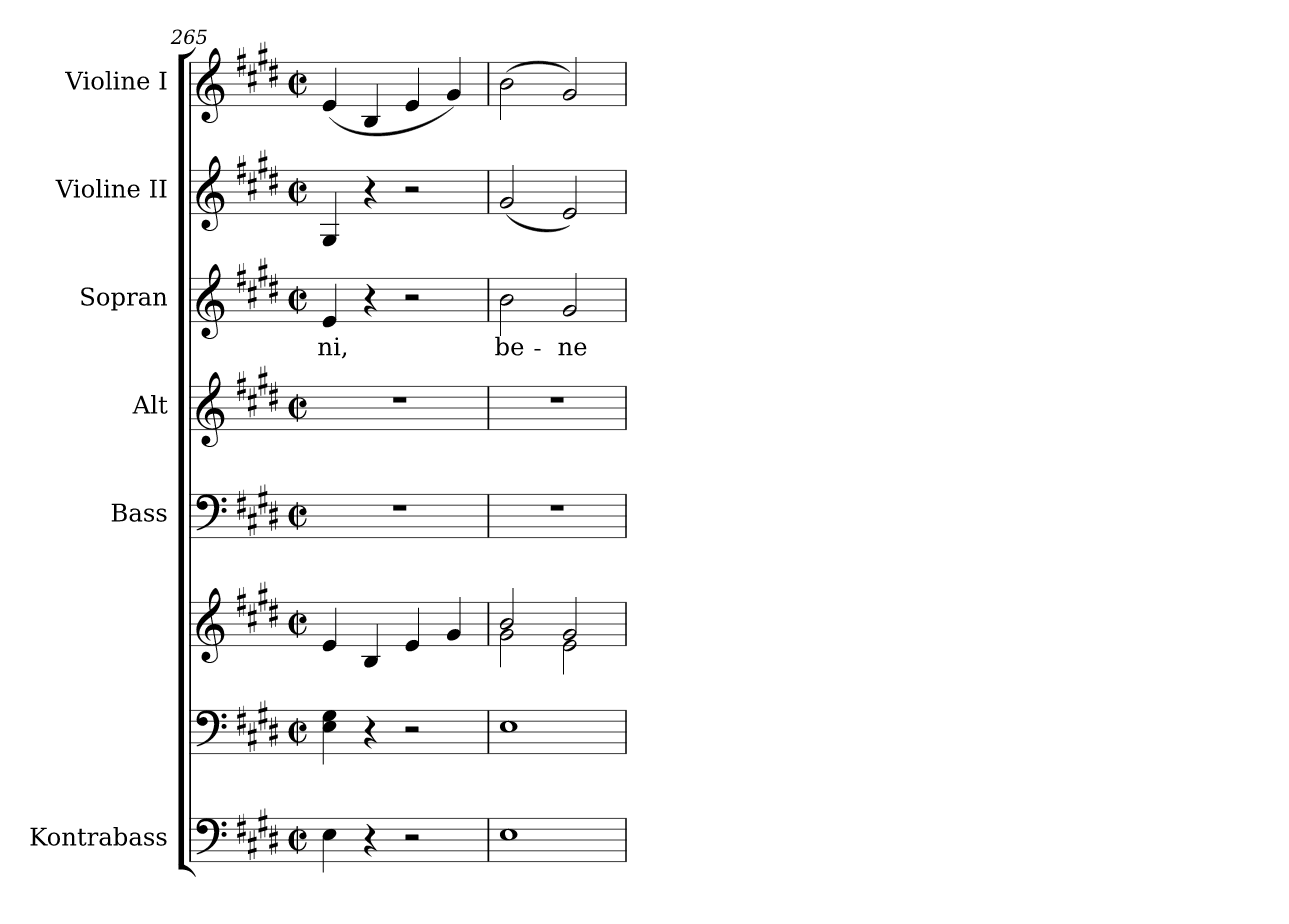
**kern	**kern	**kern	**kern	**kern	**kern	**text	**kern	**kern
*part7	*part6	*part6	*part5	*part4	*part3	*part3	*part2	*part1
*staff8	*staff7	*staff6	*staff5	*staff4	*staff3	*staff3	*staff2	*staff1
*I"Kontrabass	*	*	*I"Bass	*I"Alt	*I"Sopran	*	*I"Violine II	*I"Violine I
*I'Kb.	*	*	*I'B.	*I'A.	*I'S.	*	*I'Vl. II	*I'Vl. I
*clefF4	*clefF4	*clefG2	*clefF4	*clefG2	*clefG2	*	*clefG2	*clefG2
*ITrd7c12	*	*	*	*	*	*	*	*
*k[f#c#g#d#]	*k[f#c#g#d#]	*k[f#c#g#d#]	*k[f#c#g#d#]	*k[f#c#g#d#]	*k[f#c#g#d#]	*	*k[f#c#g#d#]	*k[f#c#g#d#]
*E:	*E:	*E:	*E:	*E:	*E:	*	*E:	*E:
*M2/2	*M2/2	*M2/2	*M2/2	*M2/2	*M2/2	*	*M2/2	*M2/2
*met(c|)	*met(c|)	*met(c|)	*met(c|)	*met(c|)	*met(c|)	*	*met(c|)	*met(c|)
=265	=265	=265	=265	=265	=265	=265	=265	=265
!	!	!	!	!	!	!LO:LY:b	!	!
4EE\	4E\ 4G#\	4e/	1r	1r	4e/	-ni,	4G#/	(<4e/
4r	4r	4B/	.	.	4r	.	4r	4B/
2r	2r	4e/	.	.	2r	.	2r	4e/
.	.	4g#/	.	.	.	.	.	4g#/)
!!LO:PB:g=z
=266	=266	=266	=266	=266	=266	=266	=266	=266
*	*	*^	*	*	*	*	*	*
!	!	!	!	!	!	!	!LO:LY:b	!	!
1EE	1E	2b/	2g#\	1r	1r	2b\	be-	(<2g#/	(>2b\
!	!	!	!	!	!	!	!LO:LY:b	!	!
.	.	2g#/	2e\	.	.	2g#/	-ne-	2e/)	2g#/)
*	*	*v	*v	*	*	*	*	*	*
=	=	=	=	=	=	=	=	=
*-	*-	*-	*-	*-	*-	*-	*-	*-
